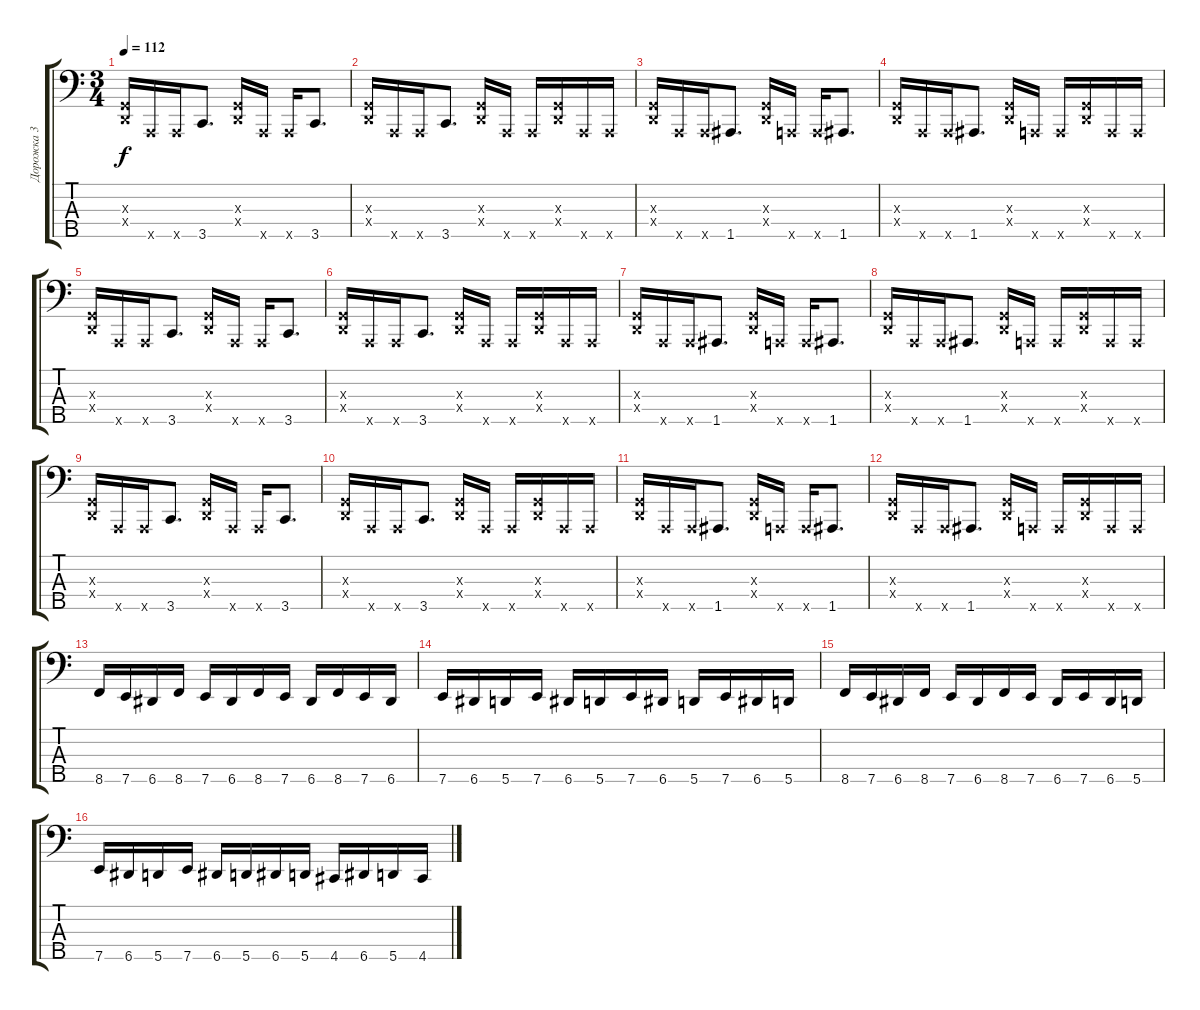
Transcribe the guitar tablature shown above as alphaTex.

\track ("Дорожка 3" "Дорожка 3") {instrument electricbassfinger}
\staff {score tabs}
\tuning (F2 C2 G1 D1 A0) {hide}
\ts (3 4)
\tempo 112
\clef f4
\ks c
(0.3{x} 0.4{x}).16{dy f} 0.5{x}.16 0.5{x}.16 3.5.8{d} (0.3{x} 0.4{x}).16 0.5{x}.16 0.5{x}.16 3.5.8{d} |
(0.3{x} 0.4{x}).16 0.5{x}.16 0.5{x}.16 3.5.8{d} (0.3{x} 0.4{x}).16 0.5{x}.16 0.5{x}.16 (0.3{x} 0.4{x}).16 0.5{x}.16 0.5{x}.16 |
(0.3{x} 0.4{x}).16 0.5{x}.16 0.5{x}.16 1.5.8{d} (0.3{x} 0.4{x}).16 0.5{x}.16 0.5{x}.16 1.5.8{d} |
(0.3{x} 0.4{x}).16 0.5{x}.16 0.5{x}.16 1.5.8{d} (0.3{x} 0.4{x}).16 0.5{x}.16 0.5{x}.16 (0.3{x} 0.4{x}).16 0.5{x}.16 0.5{x}.16 |
(0.3{x} 0.4{x}).16 0.5{x}.16 0.5{x}.16 3.5.8{d} (0.3{x} 0.4{x}).16 0.5{x}.16 0.5{x}.16 3.5.8{d} |
(0.3{x} 0.4{x}).16 0.5{x}.16 0.5{x}.16 3.5.8{d} (0.3{x} 0.4{x}).16 0.5{x}.16 0.5{x}.16 (0.3{x} 0.4{x}).16 0.5{x}.16 0.5{x}.16 |
(0.3{x} 0.4{x}).16 0.5{x}.16 0.5{x}.16 1.5.8{d} (0.3{x} 0.4{x}).16 0.5{x}.16 0.5{x}.16 1.5.8{d} |
(0.3{x} 0.4{x}).16 0.5{x}.16 0.5{x}.16 1.5.8{d} (0.3{x} 0.4{x}).16 0.5{x}.16 0.5{x}.16 (0.3{x} 0.4{x}).16 0.5{x}.16 0.5{x}.16 |
(0.3{x} 0.4{x}).16 0.5{x}.16 0.5{x}.16 3.5.8{d} (0.3{x} 0.4{x}).16 0.5{x}.16 0.5{x}.16 3.5.8{d} |
(0.3{x} 0.4{x}).16 0.5{x}.16 0.5{x}.16 3.5.8{d} (0.3{x} 0.4{x}).16 0.5{x}.16 0.5{x}.16 (0.3{x} 0.4{x}).16 0.5{x}.16 0.5{x}.16 |
(0.3{x} 0.4{x}).16 0.5{x}.16 0.5{x}.16 1.5.8{d} (0.3{x} 0.4{x}).16 0.5{x}.16 0.5{x}.16 1.5.8{d} |
(0.3{x} 0.4{x}).16 0.5{x}.16 0.5{x}.16 1.5.8{d} (0.3{x} 0.4{x}).16 0.5{x}.16 0.5{x}.16 (0.3{x} 0.4{x}).16 0.5{x}.16 0.5{x}.16 |
8.5.16{instrument electricbassfinger} 7.5.16 6.5.16 8.5.16 7.5.16 6.5.16 8.5.16 7.5.16 6.5.16 8.5.16 7.5.16 6.5.16 |
7.5.16 6.5.16 5.5.16 7.5.16 6.5.16 5.5.16 7.5.16 6.5.16 5.5.16 7.5.16 6.5.16 5.5.16 |
8.5.16 7.5.16 6.5.16 8.5.16 7.5.16 6.5.16 8.5.16 7.5.16 6.5.16 7.5.16 6.5.16 5.5.16 |
7.5.16 6.5.16 5.5.16 7.5.16 6.5.16 5.5.16 6.5.16 5.5.16 4.5.16 6.5.16 5.5.16 4.5.16
